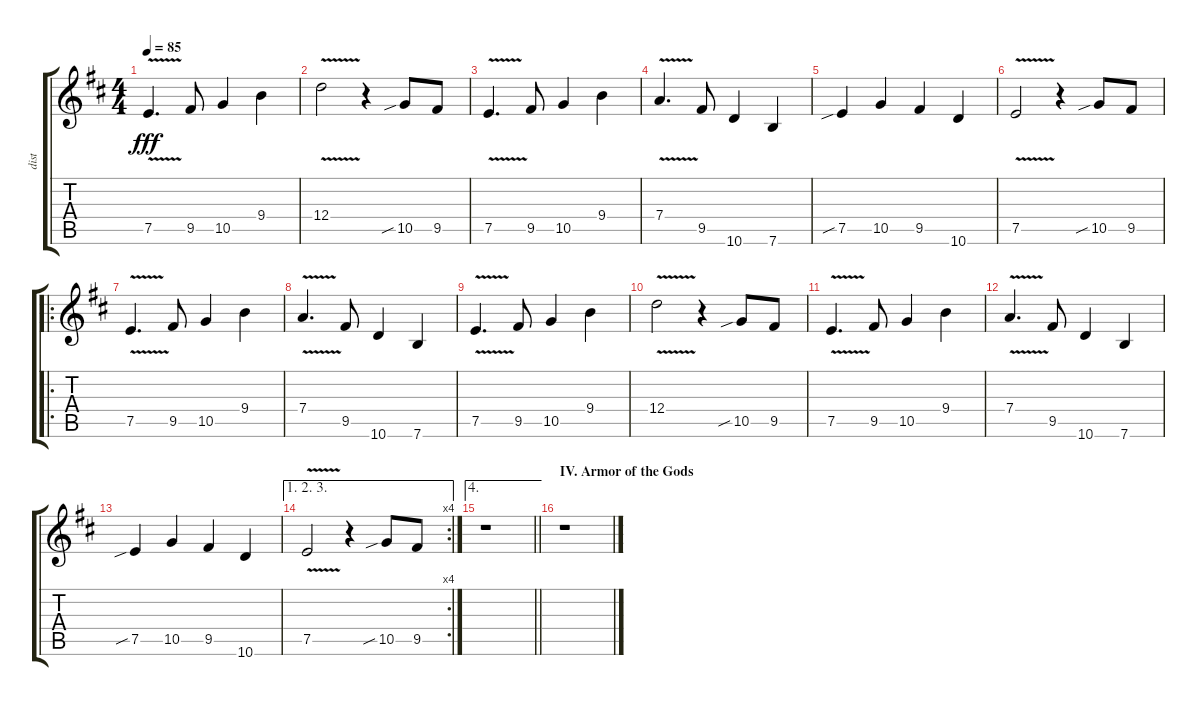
\track ("dist" "dist") {instrument overdrivenguitar}
\staff {score tabs}
\tuning (E4 B3 G3 D3 A2 E2) {hide}
\ts (4 4)
\tempo 85
\clef g2
\ks d
7.5{v}.4{d dy fff} 9.5.8 10.5.4 9.4.4 |
12.4{v}.2 r.4 10.5{sib}.8 9.5.8 |
7.5{v}.4{d} 9.5.8 10.5.4 9.4.4 |
7.4{v}.4{d} 9.5.8 10.6.4 7.6.4 |
7.5{sib}.4 10.5.4 9.5.4 10.6.4 |
7.5{v}.2 r.4 10.5{sib}.8 9.5.8 |
\ro
7.5{v}.4{d} 9.5.8 10.5.4 9.4.4 |
7.4{v}.4{d} 9.5.8 10.6.4 7.6.4 |
7.5{v}.4{d} 9.5.8 10.5.4 9.4.4 |
12.4{v}.2 r.4 10.5{sib}.8 9.5.8 |
7.5{v}.4{d} 9.5.8 10.5.4 9.4.4 |
7.4{v}.4{d} 9.5.8 10.6.4 7.6.4 |
7.5{sib}.4 10.5.4 9.5.4 10.6.4 |
\ae (1 2 3)
\rc 4
7.5{v}.2 r.4 10.5{sib}.8 9.5.8 |
\ae 4
\barLineRight lightlight
r.1 |
\section ("" "IV. Armor of the Gods")
r.1
